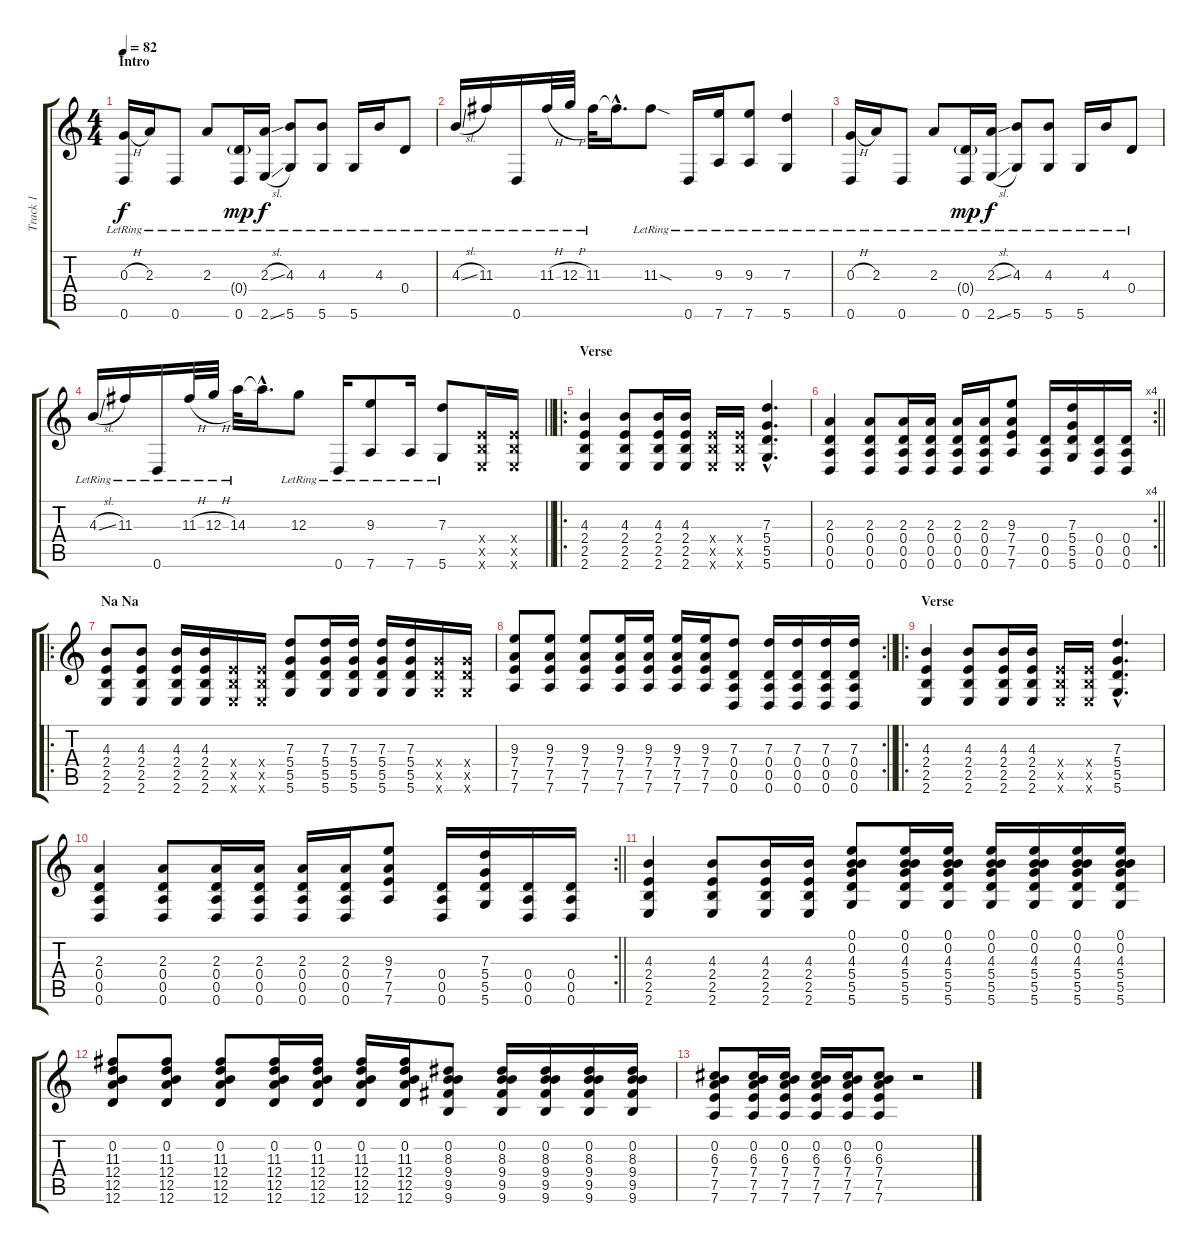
\track ("Track 1" "Track 1") {instrument acousticguitarsteel}
\staff {score tabs}
\tuning (E4 B3 G3 D3 A2 D2) {hide}
\ts (4 4)
\section ("" "Intro")
\tempo 82
\clef g2
\ks c
(0.3{h lr} 0.6{lr}).16{dy f instrument acousticguitarsteel} 2.3{lr}.16 0.6{lr}.8 2.3{lr}.8 (0.4{g lr} 0.6{lr}).16{dy mp} (2.3{sl lr} 2.6{sl lr}).16{dy f} (4.3{lr} 5.6{lr}).8 (4.3{lr} 5.6{lr}).8 5.6{lr}.16 4.3{lr}.16 0.4{lr}.8 |
4.3{sl lr}.16 11.3{lr}.16 0.6{lr}.16 11.3{h lr}.32 12.3{h lr}.32 11.3{lr}.32 11.3{hac t}.16{d} 11.3{sod lr}.8 0.6{lr}.16 (9.3{lr} 7.6{lr}).16 (9.3{lr} 7.6{lr}).8 (7.3{lr} 5.6{lr}).4 |
(0.3{h lr} 0.6{lr}).16 2.3{lr}.16 0.6{lr}.8 2.3{lr}.8 (0.4{g lr} 0.6{lr}).16{dy mp} (2.3{sl lr} 2.6{sl lr}).16{dy f} (4.3{lr} 5.6{lr}).8 (4.3{lr} 5.6{lr}).8 5.6{lr}.16 4.3{lr}.16 0.4{lr}.8 |
\barLineRight lightlight
4.3{sl lr}.16 11.3{lr}.16 0.6{lr}.16 11.3{h lr}.32 12.3{h lr}.32 14.3{lr}.32 14.3{hac t}.16{d} 12.3{lr}.8 0.6{lr}.16 (9.3{lr} 7.6{lr}).8 7.6{lr}.16 (7.3{lr} 5.6{lr}).8 (2.4{x} 2.5{x} 2.6{x}).16 (2.4{x} 2.5{x} 2.6{x}).16 |
\ro
\section ("" "Verse")
(4.3 2.4 2.5 2.6).4 (4.3 2.4 2.5 2.6).8 (4.3 2.4 2.5 2.6).16 (4.3 2.4 2.5 2.6).16 (2.4{x} 2.5{x} 2.6{x}).16 (2.4{x} 2.5{x} 2.6{x}).16 (7.3{hac} 5.4{hac} 5.5{hac} 5.6{hac}).4{d} |
\rc 4
\barLineRight lightlight
(2.3 0.4 0.5 0.6).4 (2.3 0.4 0.5 0.6).8 (2.3 0.4 0.5 0.6).16 (2.3 0.4 0.5 0.6).16 (2.3 0.4 0.5 0.6).16 (2.3 0.4 0.5 0.6).16 (9.3 7.4 7.5 7.6).8 (0.4 0.5 0.6).16 (7.3 5.4 5.5 5.6).16 (0.4 0.5 0.6).16 (0.4 0.5 0.6).16 |
\ro
\section ("" "Na Na")
(4.3 2.4 2.5 2.6).8 (4.3 2.4 2.5 2.6).8 (4.3 2.4 2.5 2.6).16 (4.3 2.4 2.5 2.6).16 (2.4{x} 2.5{x} 2.6{x}).16 (2.4{x} 2.5{x} 2.6{x}).16 (7.3 5.4 5.5 5.6).8 (7.3 5.4 5.5 5.6).16 (7.3 5.4 5.5 5.6).16 (7.3 5.4 5.5 5.6).16 (7.3 5.4 5.5 5.6).16 (5.4{x} 5.5{x} 5.6{x}).16 (5.4{x} 5.5{x} 5.6{x}).16 |
\rc 2
\barLineRight lightlight
(9.3 7.4 7.5 7.6).8 (9.3 7.4 7.5 7.6).8 (9.3 7.4 7.5 7.6).8 (9.3 7.4 7.5 7.6).16 (9.3 7.4 7.5 7.6).16 (9.3 7.4 7.5 7.6).16 (9.3 7.4 7.5 7.6).16 (7.3 0.4 0.5 0.6).8 (7.3 0.4 0.5 0.6).16 (7.3 0.4 0.5 0.6).16 (7.3 0.4 0.5 0.6).16 (7.3 0.4 0.5 0.6).16 |
\ro
\section ("" "Verse")
(4.3 2.4 2.5 2.6).4 (4.3 2.4 2.5 2.6).8 (4.3 2.4 2.5 2.6).16 (4.3 2.4 2.5 2.6).16 (2.4{x} 2.5{x} 2.6{x}).16 (2.4{x} 2.5{x} 2.6{x}).16 (7.3{hac} 5.4{hac} 5.5{hac} 5.6{hac}).4{d} |
\rc 2
\barLineRight lightlight
(2.3 0.4 0.5 0.6).4 (2.3 0.4 0.5 0.6).8 (2.3 0.4 0.5 0.6).16 (2.3 0.4 0.5 0.6).16 (2.3 0.4 0.5 0.6).16 (2.3 0.4 0.5 0.6).16 (9.3 7.4 7.5 7.6).8 (0.4 0.5 0.6).16 (7.3 5.4 5.5 5.6).16 (0.4 0.5 0.6).16 (0.4 0.5 0.6).16 |
(4.3 2.4 2.5 2.6).4 (4.3 2.4 2.5 2.6).8 (4.3 2.4 2.5 2.6).16 (4.3 2.4 2.5 2.6).16 (0.1 0.2 4.3 5.4 5.5 5.6).8 (0.1 0.2 4.3 5.4 5.5 5.6).16 (0.1 0.2 4.3 5.4 5.5 5.6).16 (0.1 0.2 4.3 5.4 5.5 5.6).16 (0.1 0.2 4.3 5.4 5.5 5.6).16 (0.1 0.2 4.3 5.4 5.5 5.6).16 (0.1 0.2 4.3 5.4 5.5 5.6).16 |
(0.2 11.3 12.4 12.5 12.6).8 (0.2 11.3 12.4 12.5 12.6).8 (0.2 11.3 12.4 12.5 12.6).8 (0.2 11.3 12.4 12.5 12.6).16 (0.2 11.3 12.4 12.5 12.6).16 (0.2 11.3 12.4 12.5 12.6).16 (0.2 11.3 12.4 12.5 12.6).16 (0.2 8.3 9.4 9.5 9.6).8{volume 0} (0.2 8.3 9.4 9.5 9.6).16 (0.2 8.3 9.4 9.5 9.6).16 (0.2 8.3 9.4 9.5 9.6).16 (0.2 8.3 9.4 9.5 9.6).16 |
(0.2 6.3 7.4 7.5 7.6).8 (0.2 6.3 7.4 7.5 7.6).16 (0.2 6.3 7.4 7.5 7.6).16 (0.2 6.3 7.4 7.5 7.6).16 (0.2 6.3 7.4 7.5 7.6).16 (0.2 6.3 7.4 7.5 7.6).8 r.2
